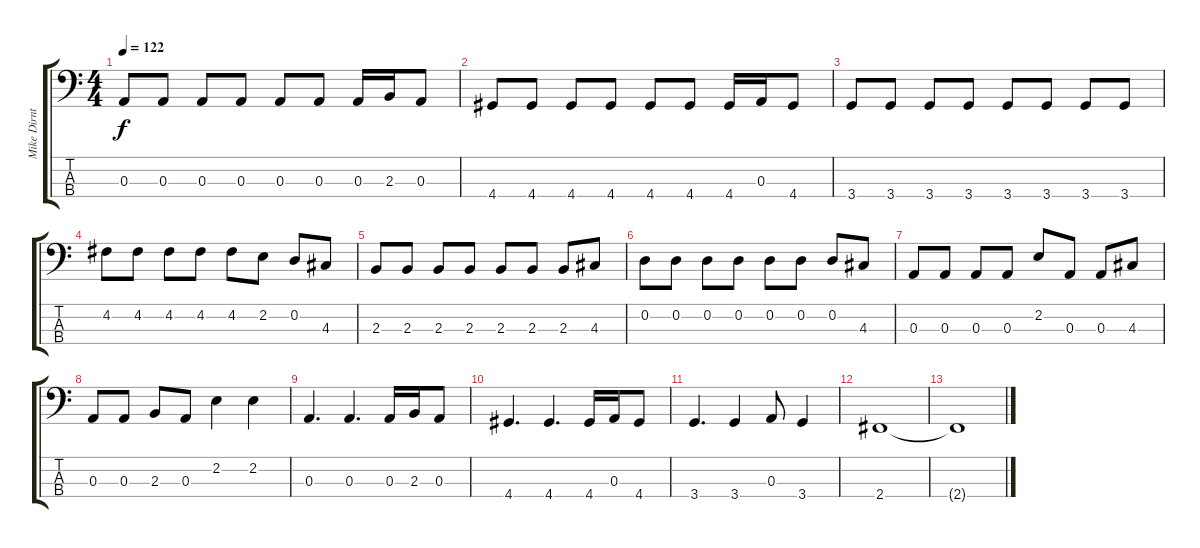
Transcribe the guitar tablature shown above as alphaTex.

\track ("Mike Dirnt" "Mike Dirnt") {instrument electricbasspick}
\staff {score tabs}
\tuning (G2 D2 A1 E1) {hide}
\ts (4 4)
\tempo 122
\clef f4
\ks c
0.3.8{dy f} 0.3.8 0.3.8 0.3.8 0.3.8 0.3.8 0.3.16 2.3.16 0.3.8 |
4.4.8 4.4.8 4.4.8 4.4.8 4.4.8 4.4.8 4.4.16 0.3.16 4.4.8 |
3.4.8 3.4.8 3.4.8 3.4.8 3.4.8 3.4.8 3.4.8 3.4.8 |
4.2.8 4.2.8 4.2.8 4.2.8 4.2.8 2.2.8 0.2.8 4.3.8 |
2.3.8 2.3.8 2.3.8 2.3.8 2.3.8 2.3.8 2.3.8 4.3.8 |
0.2.8 0.2.8 0.2.8 0.2.8 0.2.8 0.2.8 0.2.8 4.3.8 |
0.3.8 0.3.8 0.3.8 0.3.8 2.2.8 0.3.8 0.3.8 4.3.8 |
0.3.8 0.3.8 2.3.8 0.3.8 2.2.4 2.2.4 |
0.3.4{d} 0.3.4{d} 0.3.16 2.3.16 0.3.8 |
4.4.4{d} 4.4.4{d} 4.4.16 0.3.16 4.4.8 |
3.4.4{d} 3.4.4 0.3.8 3.4.4 |
2.4.1 |
2.4{t}.1
